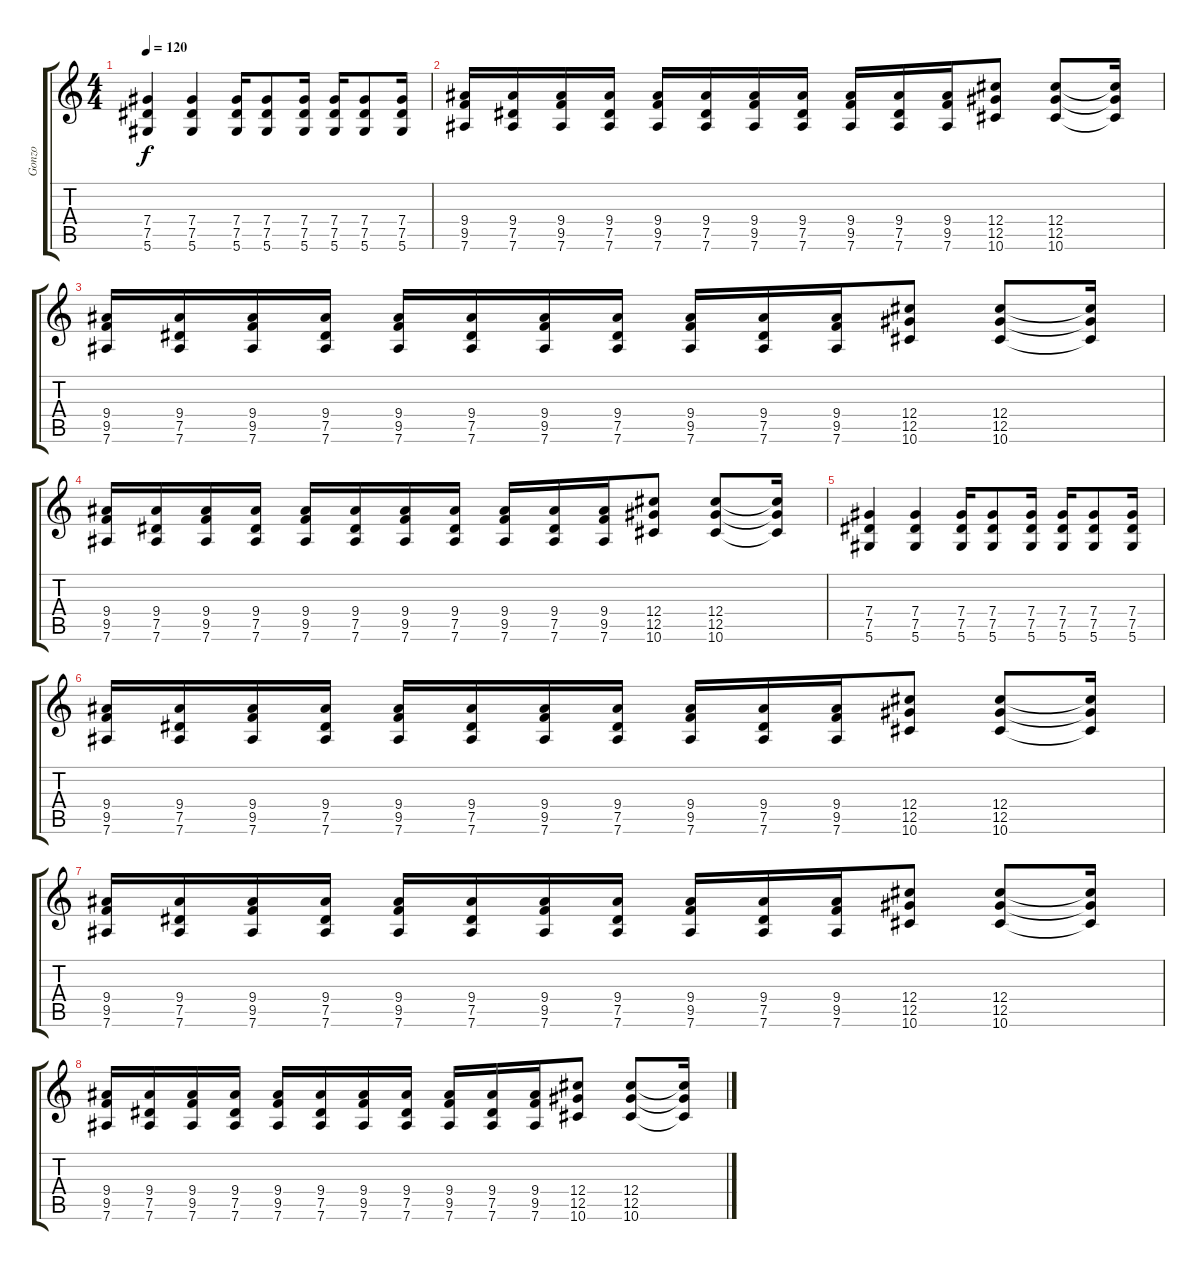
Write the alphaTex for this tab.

\track ("Gonzo" "Gonzo") {instrument distortionguitar}
\staff {score tabs}
\tuning (Eb4 Bb3 Gb3 Db3 Ab2 Eb2) {hide}
\ts (4 4)
\tempo 120
\clef g2
\ks c
(7.4 7.5 5.6).4{dy f} (7.4 7.5 5.6).4 (7.4 7.5 5.6).16 (7.4 7.5 5.6).8 (7.4 7.5 5.6).16 (7.4 7.5 5.6).16 (7.4 7.5 5.6).8 (7.4 7.5 5.6).16 |
(9.4 9.5 7.6).16 (9.4 7.5 7.6).16 (9.4 9.5 7.6).16 (9.4 7.5 7.6).16 (9.4 9.5 7.6).16 (9.4 7.5 7.6).16 (9.4 9.5 7.6).16 (9.4 7.5 7.6).16 (9.4 9.5 7.6).16 (9.4 7.5 7.6).16 (9.4 9.5 7.6).16 (12.4 12.5 10.6).8 (12.4 12.5 10.6).8 (12.4{t} 12.5{t} 10.6{t}).16 |
(9.4 9.5 7.6).16 (9.4 7.5 7.6).16 (9.4 9.5 7.6).16 (9.4 7.5 7.6).16 (9.4 9.5 7.6).16 (9.4 7.5 7.6).16 (9.4 9.5 7.6).16 (9.4 7.5 7.6).16 (9.4 9.5 7.6).16 (9.4 7.5 7.6).16 (9.4 9.5 7.6).16 (12.4 12.5 10.6).8 (12.4 12.5 10.6).8 (12.4{t} 12.5{t} 10.6{t}).16 |
(9.4 9.5 7.6).16 (9.4 7.5 7.6).16 (9.4 9.5 7.6).16 (9.4 7.5 7.6).16 (9.4 9.5 7.6).16 (9.4 7.5 7.6).16 (9.4 9.5 7.6).16 (9.4 7.5 7.6).16 (9.4 9.5 7.6).16 (9.4 7.5 7.6).16 (9.4 9.5 7.6).16 (12.4 12.5 10.6).8 (12.4 12.5 10.6).8 (12.4{t} 12.5{t} 10.6{t}).16 |
(7.4 7.5 5.6).4 (7.4 7.5 5.6).4 (7.4 7.5 5.6).16 (7.4 7.5 5.6).8 (7.4 7.5 5.6).16 (7.4 7.5 5.6).16 (7.4 7.5 5.6).8 (7.4 7.5 5.6).16 |
(9.4 9.5 7.6).16 (9.4 7.5 7.6).16 (9.4 9.5 7.6).16 (9.4 7.5 7.6).16 (9.4 9.5 7.6).16 (9.4 7.5 7.6).16 (9.4 9.5 7.6).16 (9.4 7.5 7.6).16 (9.4 9.5 7.6).16 (9.4 7.5 7.6).16 (9.4 9.5 7.6).16 (12.4 12.5 10.6).8 (12.4 12.5 10.6).8 (12.4{t} 12.5{t} 10.6{t}).16 |
(9.4 9.5 7.6).16 (9.4 7.5 7.6).16 (9.4 9.5 7.6).16 (9.4 7.5 7.6).16 (9.4 9.5 7.6).16 (9.4 7.5 7.6).16 (9.4 9.5 7.6).16 (9.4 7.5 7.6).16 (9.4 9.5 7.6).16 (9.4 7.5 7.6).16 (9.4 9.5 7.6).16 (12.4 12.5 10.6).8 (12.4 12.5 10.6).8 (12.4{t} 12.5{t} 10.6{t}).16 |
(9.4 9.5 7.6).16 (9.4 7.5 7.6).16 (9.4 9.5 7.6).16 (9.4 7.5 7.6).16 (9.4 9.5 7.6).16 (9.4 7.5 7.6).16 (9.4 9.5 7.6).16 (9.4 7.5 7.6).16 (9.4 9.5 7.6).16 (9.4 7.5 7.6).16 (9.4 9.5 7.6).16 (12.4 12.5 10.6).8 (12.4 12.5 10.6).8 (12.4{t} 12.5{t} 10.6{t}).16
